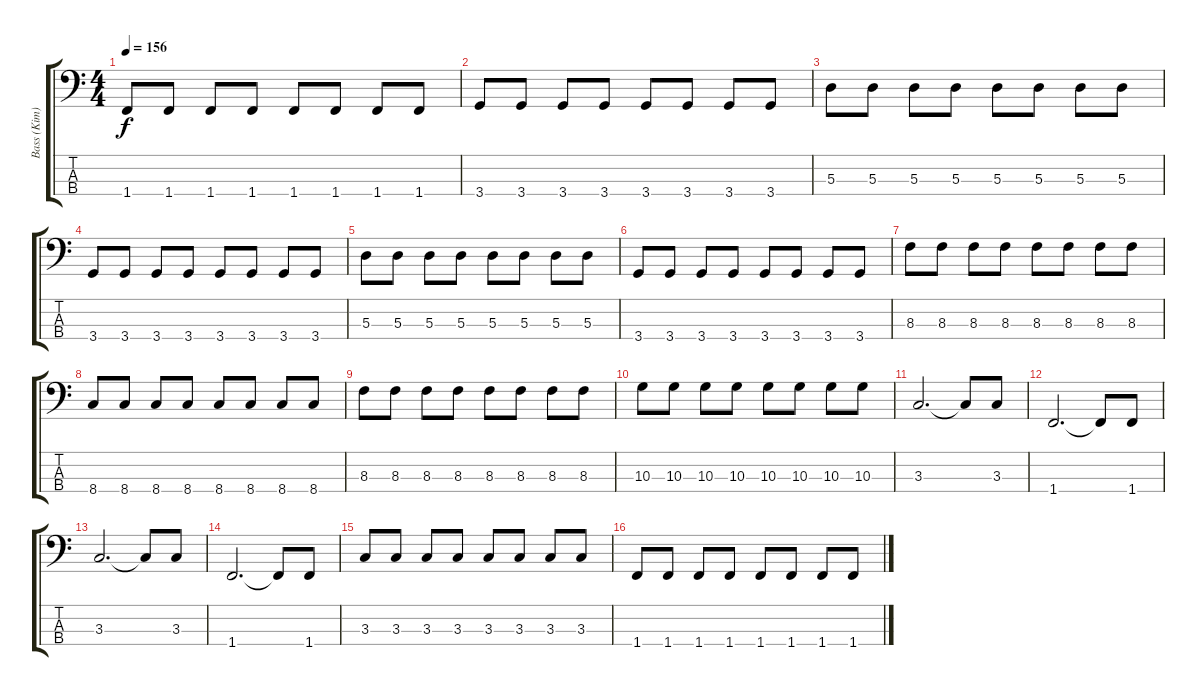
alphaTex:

\track ("Bass (Kim)" "Bass (Kim)") {instrument electricbassfinger}
\staff {score tabs}
\tuning (G2 D2 A1 E1) {hide}
\ts (4 4)
\tempo 156
\clef f4
\ks c
1.4.8{dy f} 1.4.8 1.4.8 1.4.8 1.4.8 1.4.8 1.4.8 1.4.8 |
3.4.8 3.4.8 3.4.8 3.4.8 3.4.8 3.4.8 3.4.8 3.4.8 |
5.3.8 5.3.8 5.3.8 5.3.8 5.3.8 5.3.8 5.3.8 5.3.8 |
3.4.8 3.4.8 3.4.8 3.4.8 3.4.8 3.4.8 3.4.8 3.4.8 |
5.3.8 5.3.8 5.3.8 5.3.8 5.3.8 5.3.8 5.3.8 5.3.8 |
3.4.8 3.4.8 3.4.8 3.4.8 3.4.8 3.4.8 3.4.8 3.4.8 |
8.3.8 8.3.8 8.3.8 8.3.8 8.3.8 8.3.8 8.3.8 8.3.8 |
8.4.8 8.4.8 8.4.8 8.4.8 8.4.8 8.4.8 8.4.8 8.4.8 |
8.3.8 8.3.8 8.3.8 8.3.8 8.3.8 8.3.8 8.3.8 8.3.8 |
10.3.8 10.3.8 10.3.8 10.3.8 10.3.8 10.3.8 10.3.8 10.3.8 |
3.3.2{d} 3.3{t}.8 3.3.8 |
1.4.2{d} 1.4{t}.8 1.4.8 |
3.3.2{d} 3.3{t}.8 3.3.8 |
1.4.2{d} 1.4{t}.8 1.4.8 |
3.3.8 3.3.8 3.3.8 3.3.8 3.3.8 3.3.8 3.3.8 3.3.8 |
1.4.8 1.4.8 1.4.8 1.4.8 1.4.8 1.4.8 1.4.8 1.4.8
